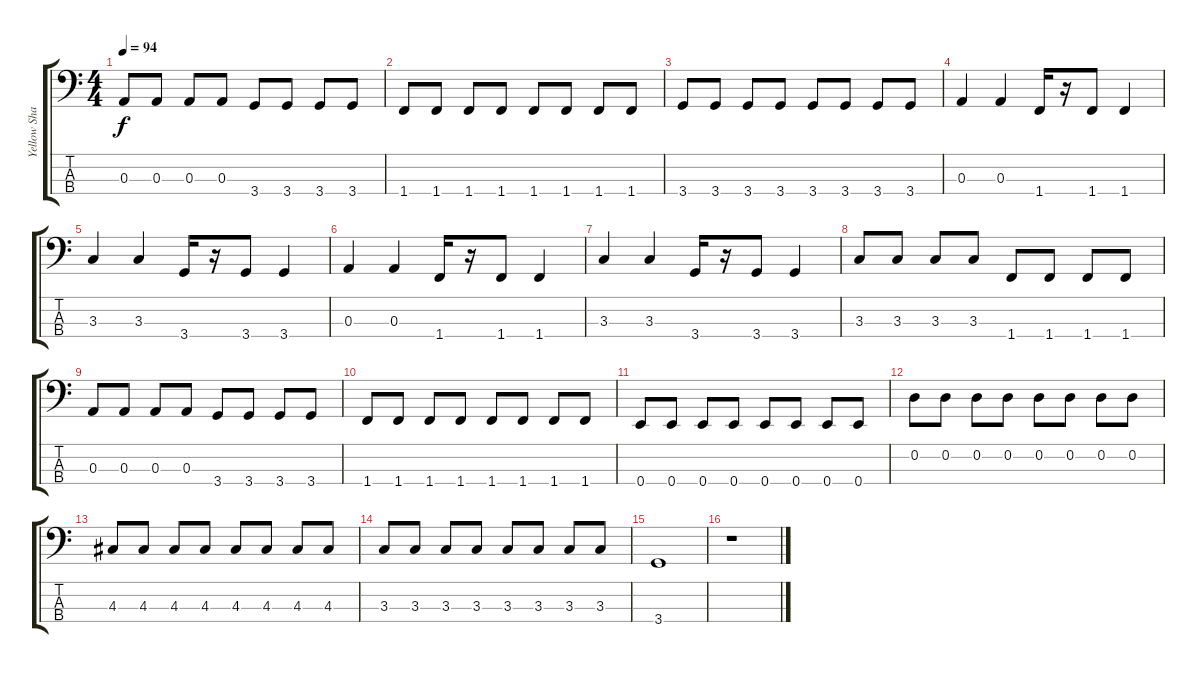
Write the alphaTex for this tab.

\track ("Yellow Shade" "Yellow Sha") {instrument electricbassfinger}
\staff {score tabs}
\tuning (G2 D2 A1 E1) {hide}
\ts (4 4)
\tempo 94
\clef f4
\ks c
0.3.8{dy f} 0.3.8 0.3.8 0.3.8 3.4.8 3.4.8 3.4.8 3.4.8 |
1.4.8 1.4.8 1.4.8 1.4.8 1.4.8 1.4.8 1.4.8 1.4.8 |
3.4.8 3.4.8 3.4.8 3.4.8 3.4.8 3.4.8 3.4.8 3.4.8 |
0.3.4 0.3.4 1.4.16 r.16 1.4.8 1.4.4 |
3.3.4 3.3.4 3.4.16 r.16 3.4.8 3.4.4 |
0.3.4 0.3.4 1.4.16 r.16 1.4.8 1.4.4 |
3.3.4 3.3.4 3.4.16 r.16 3.4.8 3.4.4 |
3.3.8 3.3.8 3.3.8 3.3.8 1.4.8 1.4.8 1.4.8 1.4.8 |
0.3.8 0.3.8 0.3.8 0.3.8 3.4.8 3.4.8 3.4.8 3.4.8 |
1.4.8 1.4.8 1.4.8 1.4.8 1.4.8 1.4.8 1.4.8 1.4.8 |
0.4.8 0.4.8 0.4.8 0.4.8 0.4.8 0.4.8 0.4.8 0.4.8 |
0.2.8 0.2.8 0.2.8 0.2.8 0.2.8 0.2.8 0.2.8 0.2.8 |
4.3.8 4.3.8 4.3.8 4.3.8 4.3.8 4.3.8 4.3.8 4.3.8 |
3.3.8 3.3.8 3.3.8 3.3.8 3.3.8 3.3.8 3.3.8 3.3.8 |
3.4.1 |
r.1
